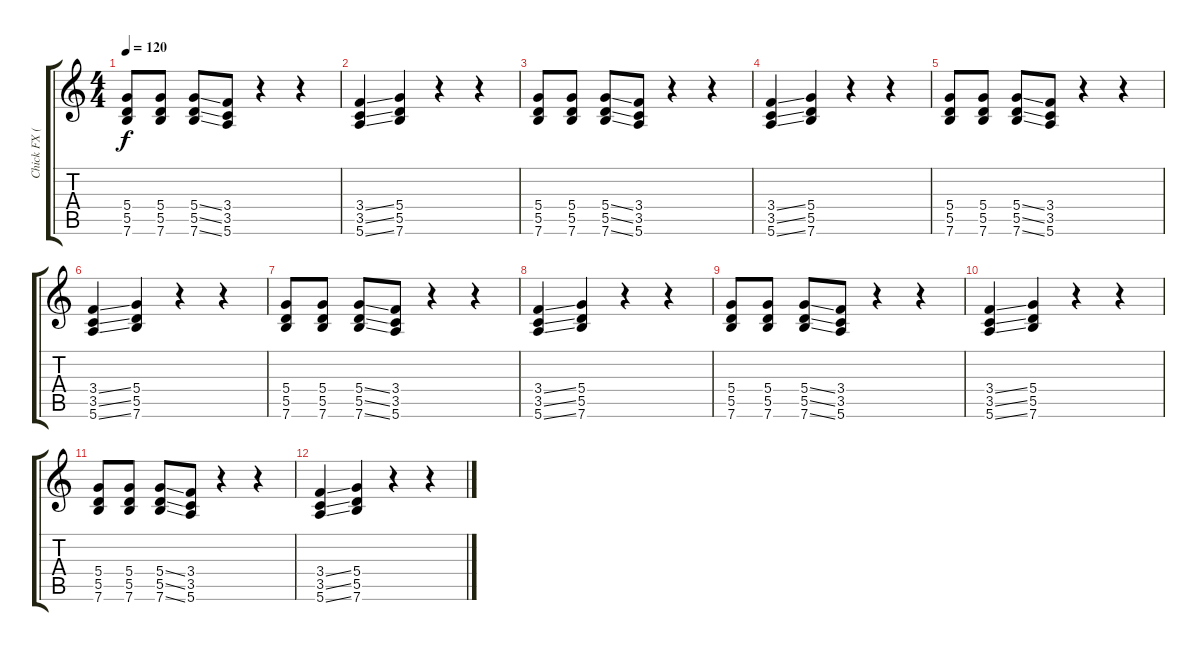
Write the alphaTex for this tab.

\track ("Chick FX (guitar)" "Chick FX (") {instrument distortionguitar}
\staff {score tabs}
\tuning (E4 B3 G3 D3 A2 E2) {hide}
\ts (4 4)
\tempo 120
\clef g2
\ks c
(5.4 5.5 7.6).8{dy f} (5.4 5.5 7.6).8 (5.4{ss} 5.5{ss} 7.6{ss}).8 (3.4 3.5 5.6).8 r.4 r.4 |
(3.4{ss} 3.5{ss} 5.6{ss}).4 (5.4 5.5 7.6).4 r.4 r.4 |
(5.4 5.5 7.6).8 (5.4 5.5 7.6).8 (5.4{ss} 5.5{ss} 7.6{ss}).8 (3.4 3.5 5.6).8 r.4 r.4 |
(3.4{ss} 3.5{ss} 5.6{ss}).4 (5.4 5.5 7.6).4 r.4 r.4 |
(5.4 5.5 7.6).8 (5.4 5.5 7.6).8 (5.4{ss} 5.5{ss} 7.6{ss}).8 (3.4 3.5 5.6).8 r.4 r.4 |
(3.4{ss} 3.5{ss} 5.6{ss}).4 (5.4 5.5 7.6).4 r.4 r.4 |
(5.4 5.5 7.6).8 (5.4 5.5 7.6).8 (5.4{ss} 5.5{ss} 7.6{ss}).8 (3.4 3.5 5.6).8 r.4 r.4 |
(3.4{ss} 3.5{ss} 5.6{ss}).4 (5.4 5.5 7.6).4 r.4 r.4 |
(5.4 5.5 7.6).8 (5.4 5.5 7.6).8 (5.4{ss} 5.5{ss} 7.6{ss}).8 (3.4 3.5 5.6).8 r.4 r.4 |
(3.4{ss} 3.5{ss} 5.6{ss}).4 (5.4 5.5 7.6).4 r.4 r.4 |
(5.4 5.5 7.6).8 (5.4 5.5 7.6).8 (5.4{ss} 5.5{ss} 7.6{ss}).8 (3.4 3.5 5.6).8 r.4 r.4 |
(3.4{ss} 3.5{ss} 5.6{ss}).4 (5.4 5.5 7.6).4 r.4 r.4
